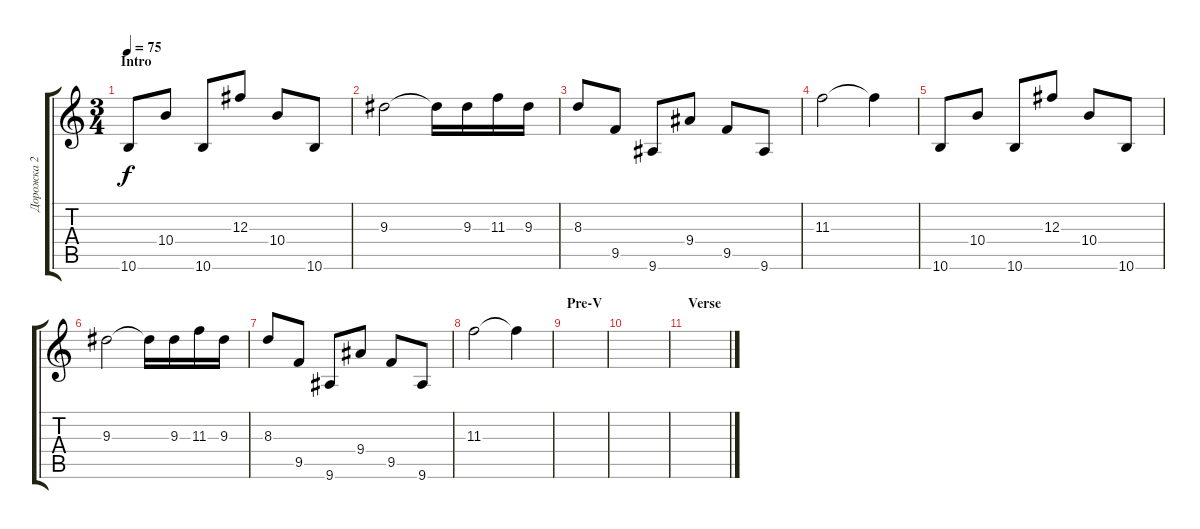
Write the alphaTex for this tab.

\track ("Дорожка 2" "Дорожка 2") {instrument electricguitarjazz}
\staff {score tabs}
\tuning (Eb4 Bb3 Gb3 Db3 Ab2 Db2) {hide}
\ts (3 4)
\section ("" "Intro")
\tempo 75
\clef g2
\ks c
10.6.8{dy f instrument electricguitarjazz} 10.4.8 10.6.8 12.3.8 10.4.8 10.6.8 |
9.3.2 9.3{t}.16 9.3.16 11.3.16 9.3.16 |
8.3.8 9.5.8 9.6.8 9.4.8 9.5.8 9.6.8 |
11.3.2 11.3{t}.4 |
10.6.8 10.4.8 10.6.8 12.3.8 10.4.8 10.6.8 |
9.3.2 9.3{t}.16 9.3.16 11.3.16 9.3.16 |
8.3.8 9.5.8 9.6.8 9.4.8 9.5.8 9.6.8 |
11.3.2 11.3{t}.4 |
\section ("" "Pre-V")
|
|
\section ("" "Verse")
